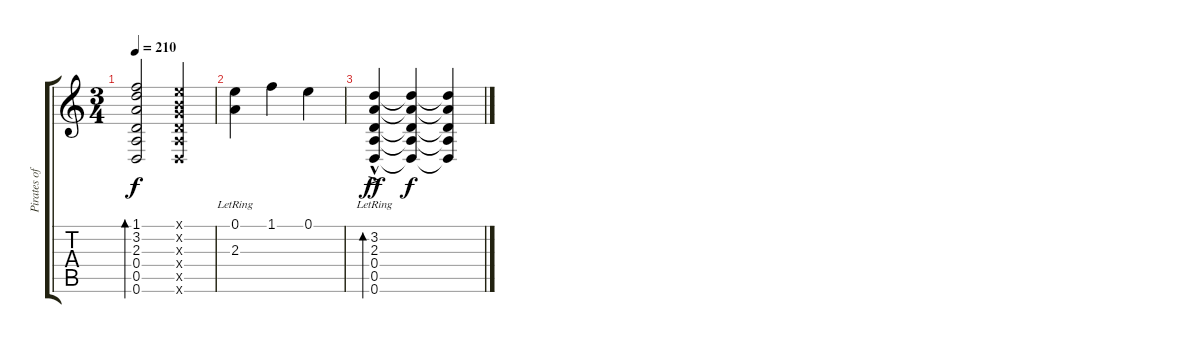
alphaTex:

\track ("Pirates of the Caribbean" "Pirates of") {instrument acousticguitarsteel}
\staff {score tabs}
\tuning (E4 B3 G3 D3 A2 D2) {hide}
\ts (3 4)
\tempo 210
\clef g2
\ks c
(1.1 3.2 2.3 0.4 0.5 0.6).2{bd 240 dy f} (0.1{x} 0.2{x} 0.3{x} 0.4{x} 0.5{x} 0.6{x}).4 |
(0.1 2.3{lr}).4 1.1.4 0.1.4 |
(3.2{hac} 2.3{ac lr} 0.4{ac lr} 0.5{ac lr} 0.6{ac lr}).4{bd 480 dy ff} (3.2{t} 2.3{t} 0.4{t} 0.5{t} 0.6{t}).4{dy f} (3.2{t} 2.3{t} 0.4{t} 0.5{t} 0.6{t}).4
